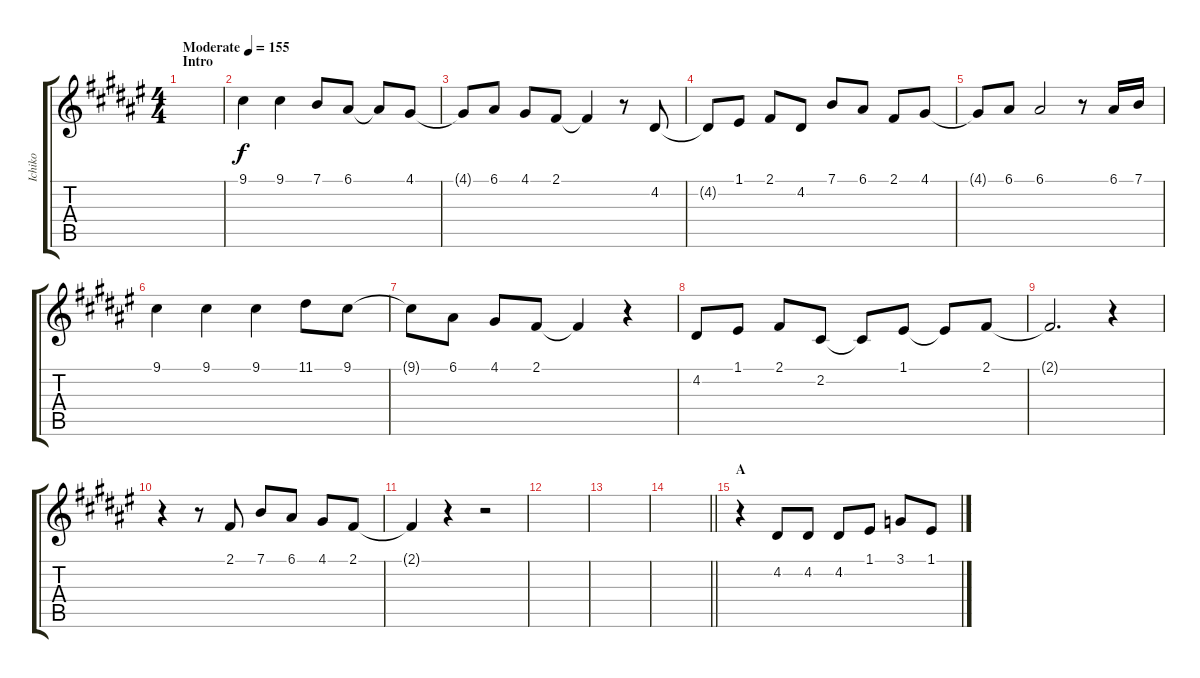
\track ("Ichiko" "Ichiko") {instrument sopranosax}
\staff {score tabs}
\tuning (E4 B3 G3 D3 A2 E2) {hide}
\ts (4 4)
\section ("" "Intro")
\tempo (155 "Moderate")
\clef g2
\ks f#
|
9.1.4 9.1.4 7.1.8 6.1.8 6.1{t}.8 4.1.8 |
4.1{t}.8 6.1.8 4.1.8 2.1.8 2.1{t}.4 r.8 4.2.8 |
4.2{t}.8 1.1.8 2.1.8 4.2.8 7.1.8 6.1.8 2.1.8 4.1.8 |
4.1{t}.8 6.1.8 6.1.2 r.8 6.1.16 7.1.16 |
9.1.4 9.1.4 9.1.4 11.1.8 9.1.8 |
9.1{t}.8 6.1.8 4.1.8 2.1.8 2.1{t}.4 r.4 |
4.2.8 1.1.8 2.1.8 2.2.8 2.2{t}.8 1.1.8 1.1{t}.8 2.1.8 |
2.1{t}.2{d} r.4 |
r.4 r.8 2.1.8 7.1.8 6.1.8 4.1.8 2.1.8 |
2.1{t}.4 r.4 r.2 |
|
|
\barLineRight lightlight
|
\section ("" "A")
r.4 4.2.8 4.2.8 4.2.8 1.1.8 3.1.8 1.1.8
